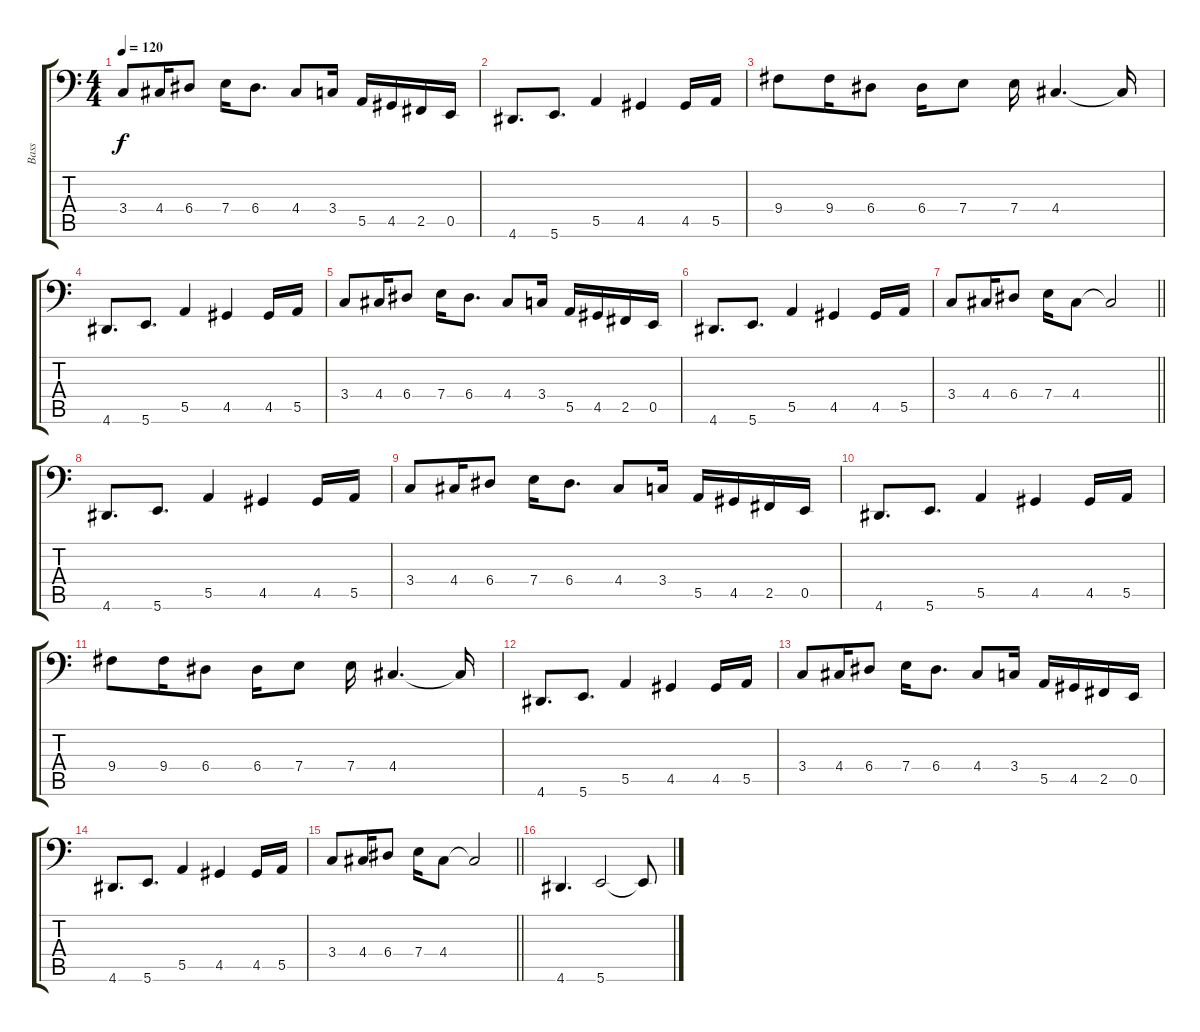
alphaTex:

\track ("Bass" "Bass") {instrument electricbassfinger}
\staff {score tabs}
\tuning (C3 G2 D2 A1 E1 B0) {hide}
\ts (4 4)
\tempo 120
\clef f4
\ks c
3.4.8{dy f} 4.4.16 6.4.8 7.4.16 6.4.8{d} 4.4.8 3.4.16 5.5.16 4.5.16 2.5.16 0.5.16 |
4.6.8{d} 5.6.8{d} 5.5.4 4.5.4 4.5.16 5.5.16 |
9.4.8 9.4.16 6.4.8 6.4.16 7.4.8 7.4.16 4.4.4{d} 4.4{t}.16 |
4.6.8{d} 5.6.8{d} 5.5.4 4.5.4 4.5.16 5.5.16 |
3.4.8 4.4.16 6.4.8 7.4.16 6.4.8{d} 4.4.8 3.4.16 5.5.16 4.5.16 2.5.16 0.5.16 |
4.6.8{d} 5.6.8{d} 5.5.4 4.5.4 4.5.16 5.5.16 |
\barLineRight lightlight
3.4.8 4.4.16 6.4.8 7.4.16 4.4.8 4.4{t}.2 |
4.6.8{d} 5.6.8{d} 5.5.4 4.5.4 4.5.16 5.5.16 |
3.4.8 4.4.16 6.4.8 7.4.16 6.4.8{d} 4.4.8 3.4.16 5.5.16 4.5.16 2.5.16 0.5.16 |
4.6.8{d} 5.6.8{d} 5.5.4 4.5.4 4.5.16 5.5.16 |
9.4.8 9.4.16 6.4.8 6.4.16 7.4.8 7.4.16 4.4.4{d} 4.4{t}.16 |
4.6.8{d} 5.6.8{d} 5.5.4 4.5.4 4.5.16 5.5.16 |
3.4.8 4.4.16 6.4.8 7.4.16 6.4.8{d} 4.4.8 3.4.16 5.5.16 4.5.16 2.5.16 0.5.16 |
4.6.8{d} 5.6.8{d} 5.5.4 4.5.4 4.5.16 5.5.16 |
\barLineRight lightlight
3.4.8 4.4.16 6.4.8 7.4.16 4.4.8 4.4{t}.2 |
4.6.4{d} 5.6.2 5.6{t}.8
